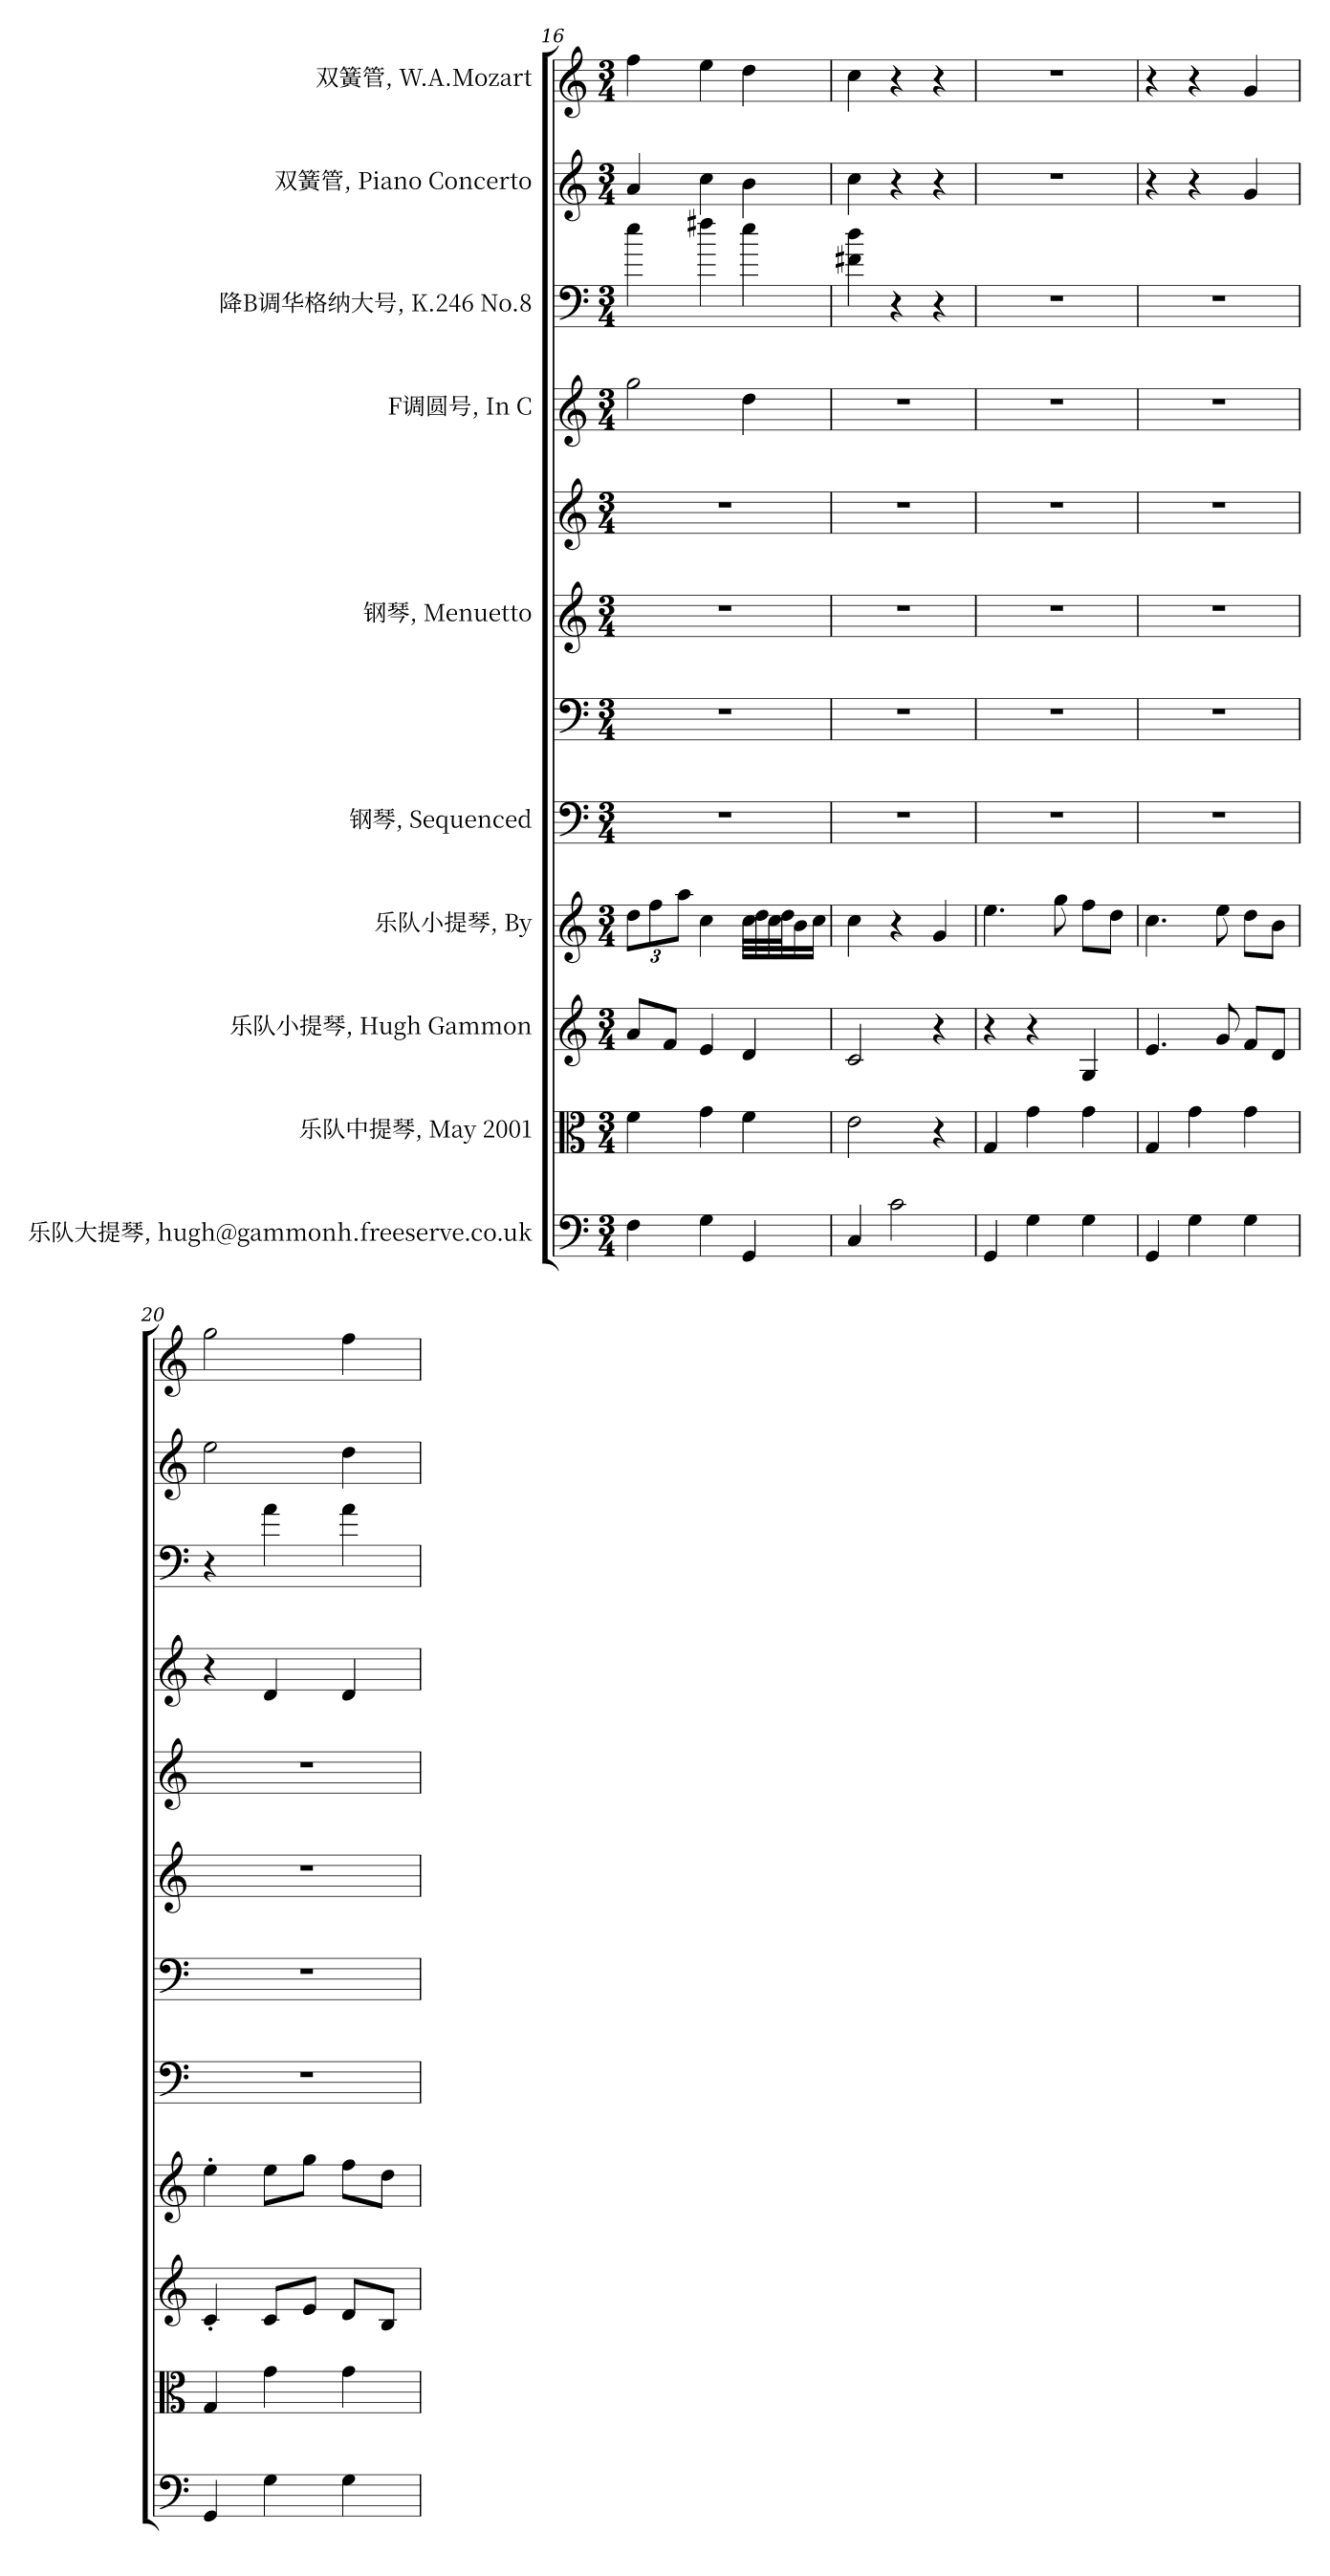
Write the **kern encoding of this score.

**kern	**kern	**kern	**kern	**kern	**kern	**kern	**kern	**kern	**kern	**kern	**kern
*part10	*part9	*part8	*part7	*part6	*part6	*part5	*part5	*part4	*part3	*part2	*part1
*staff12	*staff11	*staff10	*staff9	*staff8	*staff7	*staff6	*staff5	*staff4	*staff3	*staff2	*staff1
*I"乐队大提琴, hugh@gammonh.freeserve.co.uk	*I"乐队中提琴, May 2001	*I"乐队小提琴, Hugh Gammon	*I"乐队小提琴,         By	*I"钢琴, Sequenced	*	*I"钢琴, Menuetto	*	*I"F调圆号, In C	*I"降B调华格纳大号, K.246 No.8	*I"双簧管, Piano Concerto	*I"双簧管, W.A.Mozart
*clefF4	*clefC3	*clefG2	*clefG2	*clefF4	*clefF4	*clefG2	*clefG2	*clefG2	*clefF4	*clefG2	*clefG2
*	*	*	*	*	*	*	*	*ITrd4c7	*ITrd1c2	*	*
*k[]	*k[]	*k[]	*k[]	*k[]	*k[]	*k[]	*k[]	*k[b-]	*k[b-e-]	*k[]	*k[]
*M3/4	*M3/4	*M3/4	*M3/4	*M3/4	*M3/4	*M3/4	*M3/4	*M3/4	*M3/4	*M3/4	*M3/4
*	*	*	*Xbrackettup	*	*	*	*	*	*	*	*
=16	=16	=16	=16	=16	=16	=16	=16	=16	=16	=16	=16
4F\	4f\	8a/L	12dd\L	2.r	2.r	2.r	2.r	2cc\	4dd\	4a/	4ff\
.	.	.	12ff\	.	.	.	.	.	.	.	.
.	.	8f/J	.	.	.	.	.	.	.	.	.
.	.	.	12aa\J	.	.	.	.	.	.	.	.
4G\	4g\	4e/	4cc\	.	.	.	.	.	4een\	4cc\	4ee\
4GG/	4f\	4d/	32cc\LLL	.	.	.	.	4g\	4dd\	4b\	4dd\
.	.	.	32dd\	.	.	.	.	.	.	.	.
.	.	.	32cc\	.	.	.	.	.	.	.	.
.	.	.	32dd\J	.	.	.	.	.	.	.	.
.	.	.	16b\	.	.	.	.	.	.	.	.
.	.	.	16cc\JJ	.	.	.	.	.	.	.	.
=17	=17	=17	=17	=17	=17	=17	=17	=17	=17	=17	=17
4C/	2e\	2c/	4cc\	2.r	2.r	2.r	2.r	2.r	4en\ 4cc\	4cc\	4cc\
2c\	.	.	4r	.	.	.	.	.	4r	4r	4r
.	4r	4r	4g/	.	.	.	.	.	4r	4r	4r
=18	=18	=18	=18	=18	=18	=18	=18	=18	=18	=18	=18
4GG/	4G/	4r	4.ee\	2.r	2.r	2.r	2.r	2.r	2.r	2.r	2.r
4G\	4g\	4r	.	.	.	.	.	.	.	.	.
.	.	.	8gg\	.	.	.	.	.	.	.	.
4G\	4g\	4G/	8ff\L	.	.	.	.	.	.	.	.
.	.	.	8dd\J	.	.	.	.	.	.	.	.
!!LO:PB:g=z
=19	=19	=19	=19	=19	=19	=19	=19	=19	=19	=19	=19
4GG/	4G/	4.e/	4.cc\	2.r	2.r	2.r	2.r	2.r	2.r	4r	4r
4G\	4g\	.	.	.	.	.	.	.	.	4r	4r
.	.	8g/	8ee\	.	.	.	.	.	.	.	.
4G\	4g\	8f/L	8dd\L	.	.	.	.	.	.	4g/	4g/
.	.	8d/J	8b\J	.	.	.	.	.	.	.	.
=20	=20	=20	=20	=20	=20	=20	=20	=20	=20	=20	=20
4GG/	4G/	4c'/	4ee'\	2.r	2.r	2.r	2.r	4r	4r	2ee\	2gg\
4G\	4g\	8c/L	8ee\L	.	.	.	.	4G/	4g\	.	.
.	.	8e/J	8gg\J	.	.	.	.	.	.	.	.
4G\	4g\	8d/L	8ff\L	.	.	.	.	4G/	4g\	4dd\	4ff\
.	.	8B/J	8dd\J	.	.	.	.	.	.	.	.
=	=	=	=	=	=	=	=	=	=	=	=
*-	*-	*-	*-	*-	*-	*-	*-	*-	*-	*-	*-
